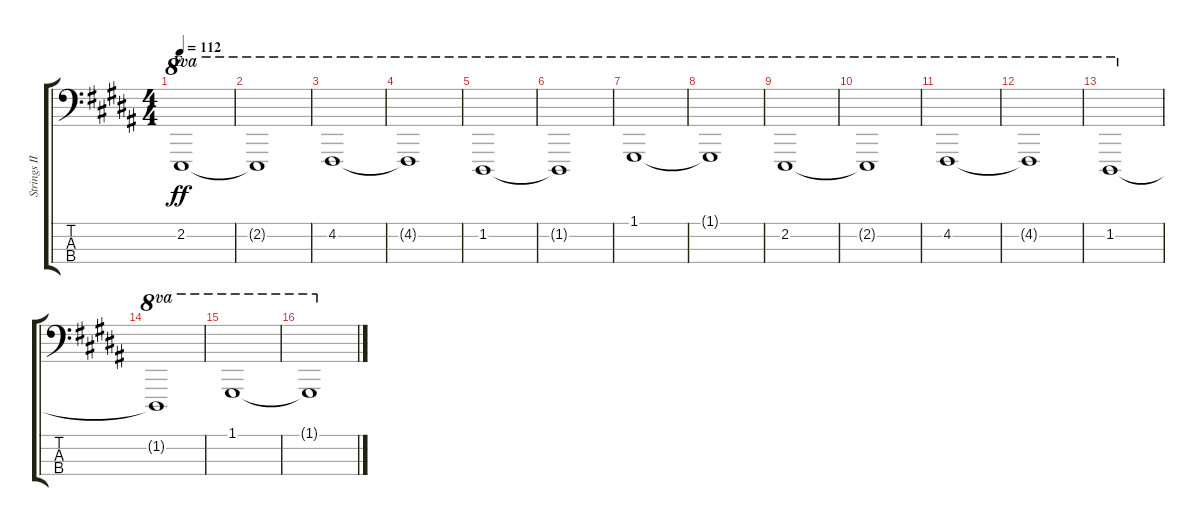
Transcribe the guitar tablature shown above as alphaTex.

\track ("Strings II" "Strings II") {instrument stringensemble1}
\staff {score tabs}
\tuning (G2 D2 A1 E1) {hide}
\ts (4 4)
\section ("" "E")
\tempo 112
\clef f4
\ks b
2.2.1{ot 8va dy ff} |
2.2{t}.1{ot 8va} |
4.2.1{ot 8va} |
4.2{t}.1{ot 8va} |
1.2.1{ot 8va} |
1.2{t}.1{ot 8va} |
1.1.1{ot 8va} |
1.1{t}.1{ot 8va} |
2.2.1{ot 8va} |
2.2{t}.1{ot 8va} |
4.2.1{ot 8va} |
4.2{t}.1{ot 8va} |
1.2.1{ot 8va} |
1.2{t}.1{ot 8va} |
1.1.1{ot 8va} |
1.1{t}.1{ot 8va}
